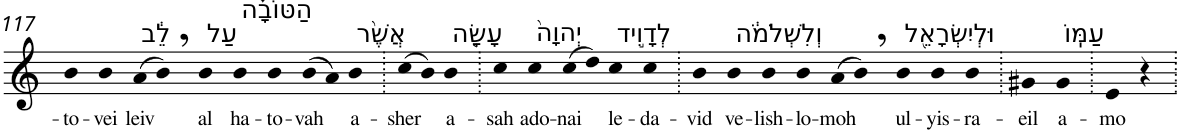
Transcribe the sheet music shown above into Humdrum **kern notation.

**kern	**text
*part1	*part1
*staff1	*staff1
*I"Piano	*
*I'Pno	*
!!LO:PB:g=z
*clefG2	*
*k[]	*
=117	=117
!	!LO:LY:b
4b	-to-
!	!LO:LY:b
4b	-vei
!LO:TX:a:t=לֵ֔ב	!
!	!LO:LY:b
(>8a	leiv
8b,)	.
!LO:TX:a:t=עַל	!
!	!LO:LY:b
4b	al
!LO:TX:a:t=הַטּוֹבָ֗ה	!
!	!LO:LY:b
4b	ha-
!	!LO:LY:b
4b	-to-
!	!LO:LY:b
(>8b	-vah
8a)	.
!LO:TX:a:t=אֲשֶׁ֨ר	!
!	!LO:LY:b
4b	a-
=118.	=118.
!	!LO:LY:b
(>8cc	-sher
8b)	.
!LO:TX:a:t=עָשָׂ֤ה	!
!	!LO:LY:b
4b	a-
=119.	=119.
!	!LO:LY:b
4cc	-sah
!LO:TX:a:t=יְהוָה֙	!
!	!LO:LY:b
4cc	ado-
!	!LO:LY:b
(>8cc	-nai
8dd)	.
!LO:TX:a:t=לְדָוִ֣יד	!
!	!LO:LY:b
4cc	le-
!	!LO:LY:b
4cc	-da-
=120.	=120.
!	!LO:LY:b
4b	-vid
!LO:TX:a:t=וְלִשְׁלֹמֹ֔ה	!
!	!LO:LY:b
4b	ve-
!	!LO:LY:b
4b	-lish-
!	!LO:LY:b
4b	-lo-
!	!LO:LY:b
(>8a	-moh
8b,)	.
!LO:TX:a:t=וּלְיִשְׂרָאֵ֖ל	!
!	!LO:LY:b
4b	ul-
!	!LO:LY:b
4b	-yis-
!	!LO:LY:b
4b	-ra-
=121.	=121.
!	!LO:LY:b
4g#X	-eil
!LO:TX:a:t=עַמּֽוֹ	!
!	!LO:LY:b
4g#	a-
=122.	=122.
!	!LO:LY:b
4e	-mo
4r	.
=.	=.
*-	*-
